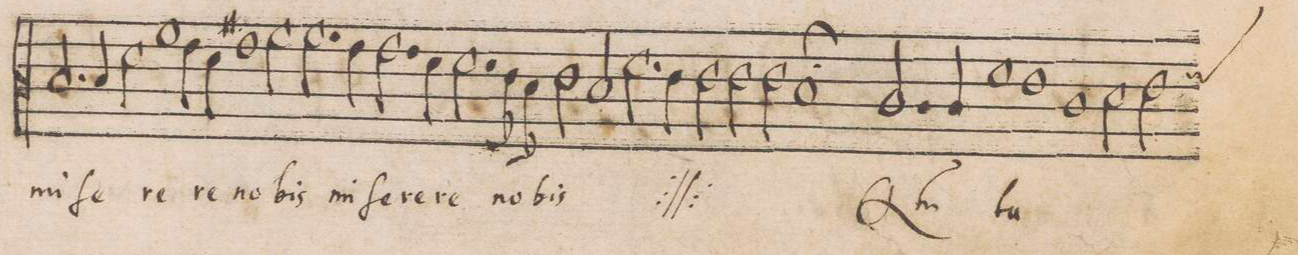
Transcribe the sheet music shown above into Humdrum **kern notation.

**kern	**text
*I"CANTVS	*
*clefC3	*
*k[]	*
*met(C|)	*
*M2/1	*
2.d/	mi-
4d/	-ſe-
=110-	=110-
2f\ny	.
1a	-re-
4g\	.
4f#X\	-re
=111-	=111-
1g	no-
2a\	-bis
2.a\	mi-
=112-	=112-
4g\	.
2.g\	-ſe-
4f\ny	-re-
2.f\	-re
=113-	=113-
8e\	no-
8d\	.
2e\	-bis
2d/	.
*	*ij
2.f\	mi-
=114-	=114-
4e\	-ſe-
2e\	-re-
2e\	-re
2e\	no-
=115-	=115-
1d;	-bis
*	*Xij
2.c/	Q(uo)-
4c/	-ni-
=116-	=116-
1f	-(am)
1e	tu
=117-	=117-
1c	.
2d\	.
*custos:f	*
2e\	.
=118-	=118-
*-	*-
